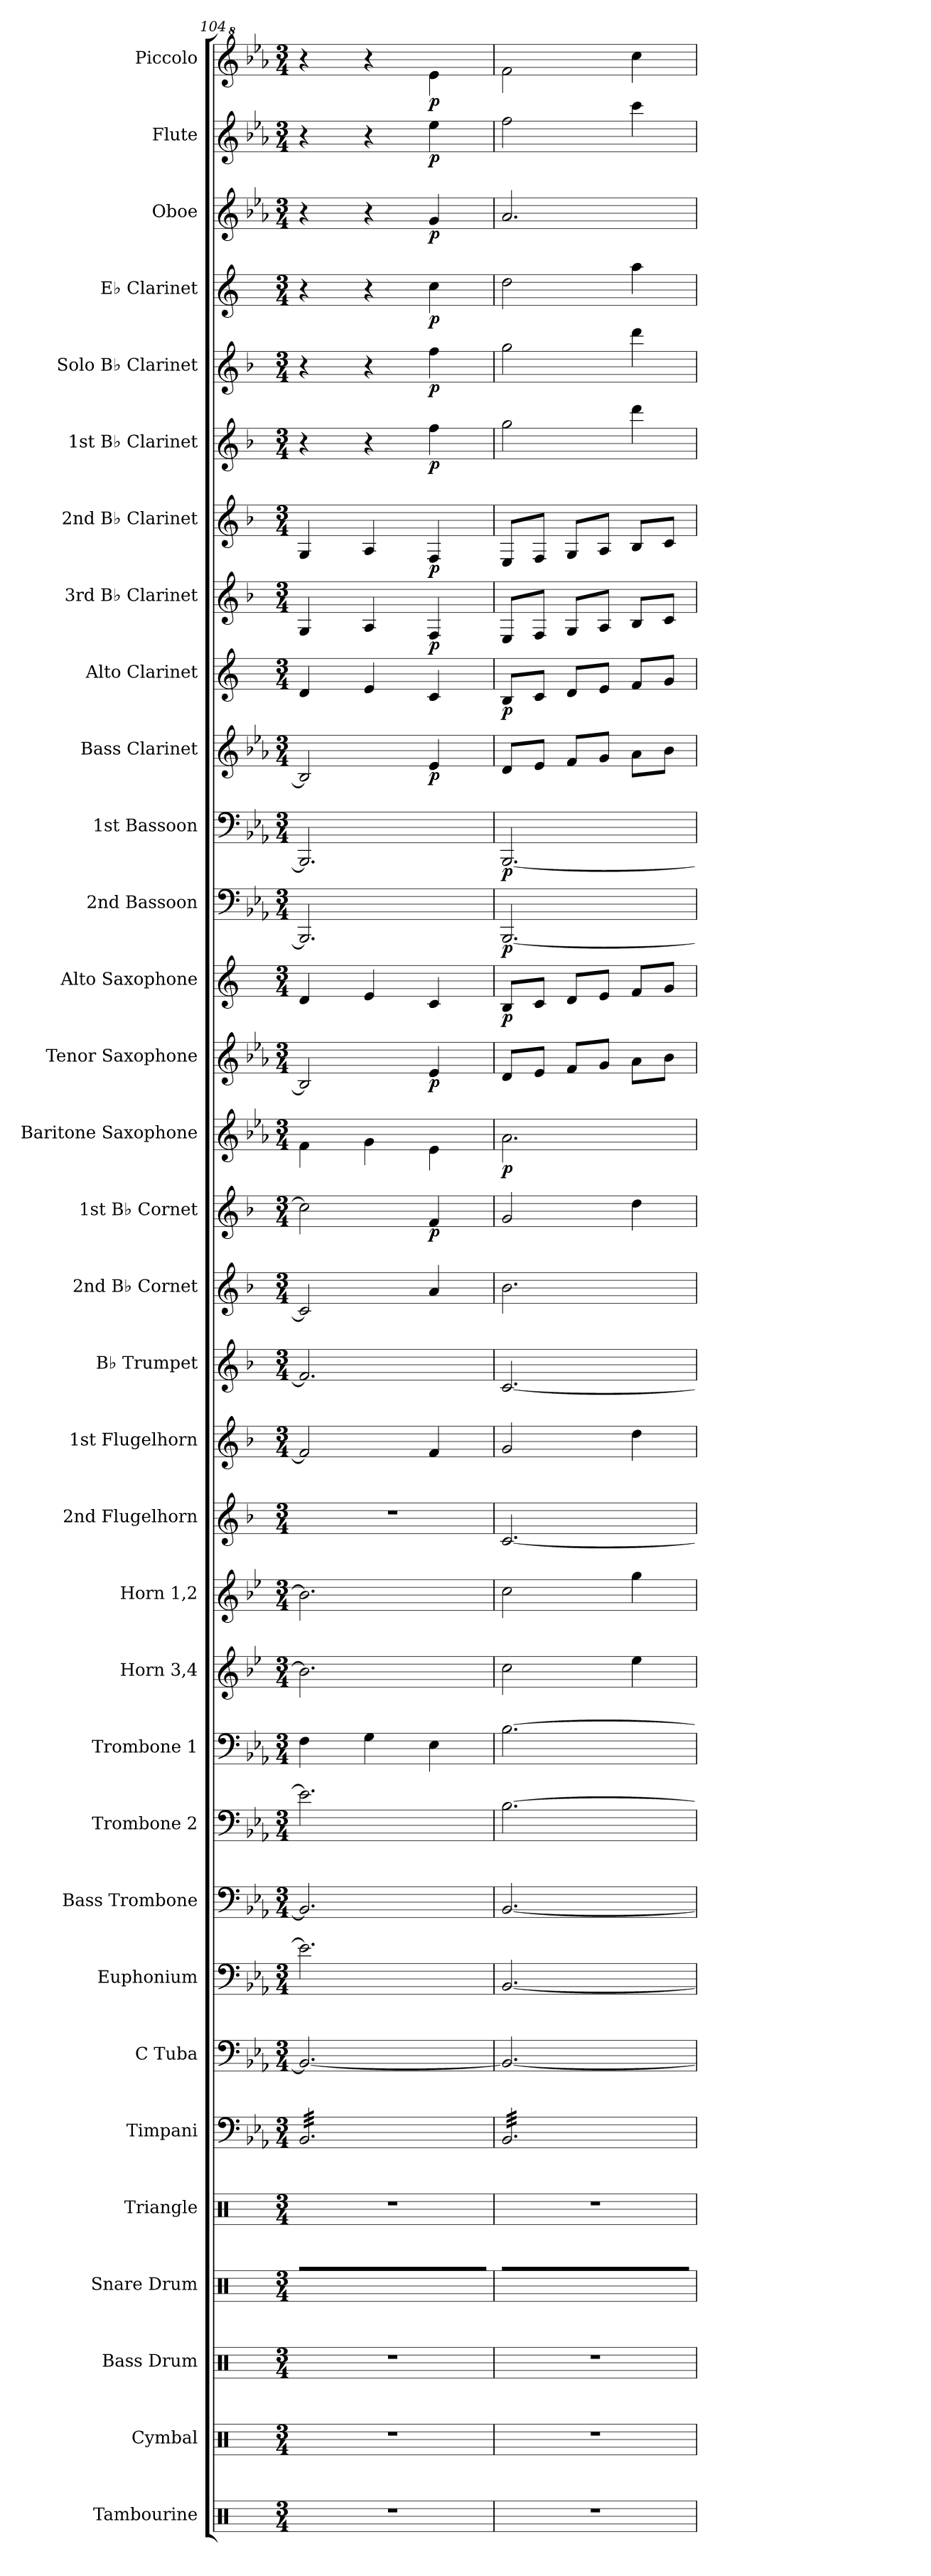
**kern	**kern	**kern	**kern	**kern	**kern	**kern	**kern	**kern	**kern	**kern	**kern	**kern	**kern	**kern	**kern	**kern	**kern	**dynam	**kern	**dynam	**kern	**dynam	**kern	**dynam	**kern	**dynam	**kern	**dynam	**kern	**dynam	**kern	**dynam	**kern	**dynam	**kern	**dynam	**kern	**dynam	**kern	**dynam	**kern	**dynam	**kern	**dynam	**kern	**dynam	**kern	**dynam
*part33	*part32	*part31	*part30	*part29	*part28	*part27	*part26	*part25	*part24	*part23	*part22	*part21	*part20	*part19	*part18	*part17	*part16	*part16	*part15	*part15	*part14	*part14	*part13	*part13	*part12	*part12	*part11	*part11	*part10	*part10	*part9	*part9	*part8	*part8	*part7	*part7	*part6	*part6	*part5	*part5	*part4	*part4	*part3	*part3	*part2	*part2	*part1	*part1
*staff33	*staff32	*staff31	*staff30	*staff29	*staff28	*staff27	*staff26	*staff25	*staff24	*staff23	*staff22	*staff21	*staff20	*staff19	*staff18	*staff17	*staff16	*staff16	*staff15	*staff15	*staff14	*staff14	*staff13	*staff13	*staff12	*staff12	*staff11	*staff11	*staff10	*staff10	*staff9	*staff9	*staff8	*staff8	*staff7	*staff7	*staff6	*staff6	*staff5	*staff5	*staff4	*staff4	*staff3	*staff3	*staff2	*staff2	*staff1	*staff1
*I"Tambourine	*I"Cymbal	*I"Bass Drum	*I"Snare Drum	*I"Triangle	*I"Timpani	*I"C Tuba	*I"Euphonium	*I"Bass Trombone	*I"Trombone 2	*I"Trombone 1	*I"Horn 3,4	*I"Horn 1,2	*I"2nd Flugelhorn	*I"1st Flugelhorn	*I"B♭ Trumpet	*I"2nd B♭ Cornet	*I"1st B♭ Cornet	*	*I"Baritone Saxophone	*	*I"Tenor Saxophone	*	*I"Alto Saxophone	*	*I"2nd Bassoon	*	*I"1st Bassoon	*	*I"Bass Clarinet	*	*I"Alto Clarinet	*	*I"3rd B♭ Clarinet	*	*I"2nd B♭ Clarinet	*	*I"1st B♭ Clarinet	*	*I"Solo B♭ Clarinet	*	*I"E♭ Clarinet	*	*I"Oboe	*	*I"Flute	*	*I"Piccolo	*
*I'Tamb.	*I'Cym.	*I'B. Dr.	*I'Sn. Dr.	*I'Trgl.	*I'Timp.	*I'C Tu.	*I'Eu.	*I'B. Trb.	*I'Trb. 2	*I'Trb. 1	*I'Hn. 3,4	*I'Hn. 1,2	*I'2nd Flghn.	*I'1st Flghn.	*I'B♭ Tpt.	*I'2nd B♭ Cnt.	*I'1st B♭ Cnt.	*	*I'Bar. Sax.	*	*I'T. Sax.	*	*I'A. Sax.	*	*I'2nd Bsn.	*	*I'1st Bsn.	*	*I'B. Cl.	*	*I'A. Cl.	*	*I'3rd B♭ Cl.	*	*I'2nd B♭ Cl.	*	*I'1st B♭ Cl.	*	*I'Solo B♭ Cl.	*	*I'E♭ Cl.	*	*I'Ob.	*	*I'Fl.	*	*I'Picc.	*
*clefX	*clefX	*clefX	*clefX	*clefX	*clefF4	*clefF4	*clefF4	*clefF4	*clefF4	*clefF4	*clefG2	*clefG2	*clefG2	*clefG2	*clefG2	*clefG2	*clefG2	*	*clefG2	*	*clefG2	*	*clefG2	*	*clefF4	*	*clefF4	*	*clefG2	*	*clefG2	*	*clefG2	*	*clefG2	*	*clefG2	*	*clefG2	*	*clefG2	*	*clefG2	*	*clefG2	*	*clefG^2	*
*	*	*	*	*	*	*	*	*	*	*	*ITrd4c7	*ITrd4c7	*ITrd1c2	*ITrd1c2	*ITrd1c2	*ITrd1c2	*ITrd1c2	*	*ITrd12c21	*	*ITrd8c14	*	*ITrd5c9	*	*	*	*	*	*ITrd8c14	*	*ITrd5c9	*	*ITrd1c2	*	*ITrd1c2	*	*ITrd1c2	*	*ITrd1c2	*	*ITrd-2c-3	*	*	*	*	*	*ITrd-7c-12	*
*k[]	*k[]	*k[]	*k[]	*k[]	*k[b-e-a-]	*k[b-e-a-]	*k[b-e-a-]	*k[b-e-a-]	*k[b-e-a-]	*k[b-e-a-]	*k[b-e-a-]	*k[b-e-a-]	*k[b-e-a-]	*k[b-e-a-]	*k[b-e-a-]	*k[b-e-a-]	*k[b-e-a-]	*	*k[b-e-a-]	*	*k[b-e-a-]	*	*k[b-e-a-]	*	*k[b-e-a-]	*	*k[b-e-a-]	*	*k[b-e-a-]	*	*k[b-e-a-]	*	*k[b-e-a-]	*	*k[b-e-a-]	*	*k[b-e-a-]	*	*k[b-e-a-]	*	*k[b-e-a-]	*	*k[b-e-a-]	*	*k[b-e-a-]	*	*k[b-e-a-]	*
*C:	*C:	*C:	*C:	*C:	*E-:	*E-:	*E-:	*E-:	*E-:	*E-:	*E-:	*E-:	*E-:	*E-:	*E-:	*E-:	*E-:	*	*E-:	*	*E-:	*	*E-:	*	*E-:	*	*E-:	*	*E-:	*	*E-:	*	*E-:	*	*E-:	*	*E-:	*	*E-:	*	*E-:	*	*E-:	*	*E-:	*	*E-:	*
*M3/4	*M3/4	*M3/4	*M3/4	*M3/4	*M3/4	*M3/4	*M3/4	*M3/4	*M3/4	*M3/4	*M3/4	*M3/4	*M3/4	*M3/4	*M3/4	*M3/4	*M3/4	*	*M3/4	*	*M3/4	*	*M3/4	*	*M3/4	*	*M3/4	*	*M3/4	*	*M3/4	*	*M3/4	*	*M3/4	*	*M3/4	*	*M3/4	*	*M3/4	*	*M3/4	*	*M3/4	*	*M3/4	*
=104	=104	=104	=104	=104	=104	=104	=104	=104	=104	=104	=104	=104	=104	=104	=104	=104	=104	=104	=104	=104	=104	=104	=104	=104	=104	=104	=104	=104	=104	=104	=104	=104	=104	=104	=104	=104	=104	=104	=104	=104	=104	=104	=104	=104	=104	=104	=104	=104
*	*	*	*tremolo	*	*	*	*	*	*	*	*	*	*	*	*	*	*	*	*	*	*	*	*	*	*	*	*	*	*	*	*	*	*	*	*	*	*	*	*	*	*	*	*	*	*	*	*	*
*	*	*	*	*	*tremolo	*	*	*	*	*	*	*	*	*	*	*	*	*	*	*	*	*	*	*	*	*	*	*	*	*	*	*	*	*	*	*	*	*	*	*	*	*	*	*	*	*	*	*
2.r	2.r	2.r	32R\LLL	2.r	32BB-/LLL	2.BB-/_	2.e-\]	2.BB-/]	2.e-\]	4F\	2.e-\]	2.e-\]	2.r	2e-/]	2.e-/]	2B-/]	2b-\]	.	4F\	.	2BB-/]	.	4F/	.	2.BBB-/]	.	2.BBB-/]	.	2BB-/]	.	4F/	.	4F/	.	4F/	.	4r	.	4r	.	4r	.	4r	.	4r	.	4r	.
.	.	.	32R\	.	32BB-/	.	.	.	.	.	.	.	.	.	.	.	.	.	.	.	.	.	.	.	.	.	.	.	.	.	.	.	.	.	.	.	.	.	.	.	.	.	.	.	.	.	.	.
.	.	.	32R\	.	32BB-/	.	.	.	.	.	.	.	.	.	.	.	.	.	.	.	.	.	.	.	.	.	.	.	.	.	.	.	.	.	.	.	.	.	.	.	.	.	.	.	.	.	.	.
.	.	.	32R\	.	32BB-/	.	.	.	.	.	.	.	.	.	.	.	.	.	.	.	.	.	.	.	.	.	.	.	.	.	.	.	.	.	.	.	.	.	.	.	.	.	.	.	.	.	.	.
.	.	.	32R\	.	32BB-/	.	.	.	.	.	.	.	.	.	.	.	.	.	.	.	.	.	.	.	.	.	.	.	.	.	.	.	.	.	.	.	.	.	.	.	.	.	.	.	.	.	.	.
.	.	.	32R\	.	32BB-/	.	.	.	.	.	.	.	.	.	.	.	.	.	.	.	.	.	.	.	.	.	.	.	.	.	.	.	.	.	.	.	.	.	.	.	.	.	.	.	.	.	.	.
.	.	.	32R\	.	32BB-/	.	.	.	.	.	.	.	.	.	.	.	.	.	.	.	.	.	.	.	.	.	.	.	.	.	.	.	.	.	.	.	.	.	.	.	.	.	.	.	.	.	.	.
.	.	.	32R\	.	32BB-/	.	.	.	.	.	.	.	.	.	.	.	.	.	.	.	.	.	.	.	.	.	.	.	.	.	.	.	.	.	.	.	.	.	.	.	.	.	.	.	.	.	.	.
.	.	.	32R\	.	32BB-/	.	.	.	.	4G\	.	.	.	.	.	.	.	.	4G\	.	.	.	4G/	.	.	.	.	.	.	.	4G/	.	4G/	.	4G/	.	4r	.	4r	.	4r	.	4r	.	4r	.	4r	.
.	.	.	32R\	.	32BB-/	.	.	.	.	.	.	.	.	.	.	.	.	.	.	.	.	.	.	.	.	.	.	.	.	.	.	.	.	.	.	.	.	.	.	.	.	.	.	.	.	.	.	.
.	.	.	32R\	.	32BB-/	.	.	.	.	.	.	.	.	.	.	.	.	.	.	.	.	.	.	.	.	.	.	.	.	.	.	.	.	.	.	.	.	.	.	.	.	.	.	.	.	.	.	.
.	.	.	32R\	.	32BB-/	.	.	.	.	.	.	.	.	.	.	.	.	.	.	.	.	.	.	.	.	.	.	.	.	.	.	.	.	.	.	.	.	.	.	.	.	.	.	.	.	.	.	.
.	.	.	32R\	.	32BB-/	.	.	.	.	.	.	.	.	.	.	.	.	.	.	.	.	.	.	.	.	.	.	.	.	.	.	.	.	.	.	.	.	.	.	.	.	.	.	.	.	.	.	.
.	.	.	32R\	.	32BB-/	.	.	.	.	.	.	.	.	.	.	.	.	.	.	.	.	.	.	.	.	.	.	.	.	.	.	.	.	.	.	.	.	.	.	.	.	.	.	.	.	.	.	.
.	.	.	32R\	.	32BB-/	.	.	.	.	.	.	.	.	.	.	.	.	.	.	.	.	.	.	.	.	.	.	.	.	.	.	.	.	.	.	.	.	.	.	.	.	.	.	.	.	.	.	.
.	.	.	32R\	.	32BB-/	.	.	.	.	.	.	.	.	.	.	.	.	.	.	.	.	.	.	.	.	.	.	.	.	.	.	.	.	.	.	.	.	.	.	.	.	.	.	.	.	.	.	.
!	!	!	!	!	!	!	!	!	!	!	!	!	!	!	!	!	!	!LO:DY:b	!	!	!	!LO:DY:b	!	!	!	!	!	!	!	!LO:DY:b	!	!	!	!LO:DY:b	!	!LO:DY:b	!	!LO:DY:b	!	!LO:DY:b	!	!LO:DY:b	!	!LO:DY:b	!	!LO:DY:b	!	!LO:DY:b
.	.	.	32R\	.	32BB-/	.	.	.	.	4E-\	.	.	.	4e-/	.	4g/	4e-/	p	4E-\	.	4E-/	p	4E-/	.	.	.	.	.	4E-/	p	4E-/	.	4E-/	p	4E-/	p	4ee-\	p	4ee-\	p	4ee-\	p	4g/	p	4ee-\	p	4eee-\	p
.	.	.	32R\	.	32BB-/	.	.	.	.	.	.	.	.	.	.	.	.	.	.	.	.	.	.	.	.	.	.	.	.	.	.	.	.	.	.	.	.	.	.	.	.	.	.	.	.	.	.	.
.	.	.	32R\	.	32BB-/	.	.	.	.	.	.	.	.	.	.	.	.	.	.	.	.	.	.	.	.	.	.	.	.	.	.	.	.	.	.	.	.	.	.	.	.	.	.	.	.	.	.	.
.	.	.	32R\	.	32BB-/	.	.	.	.	.	.	.	.	.	.	.	.	.	.	.	.	.	.	.	.	.	.	.	.	.	.	.	.	.	.	.	.	.	.	.	.	.	.	.	.	.	.	.
.	.	.	32R\	.	32BB-/	.	.	.	.	.	.	.	.	.	.	.	.	.	.	.	.	.	.	.	.	.	.	.	.	.	.	.	.	.	.	.	.	.	.	.	.	.	.	.	.	.	.	.
.	.	.	32R\	.	32BB-/	.	.	.	.	.	.	.	.	.	.	.	.	.	.	.	.	.	.	.	.	.	.	.	.	.	.	.	.	.	.	.	.	.	.	.	.	.	.	.	.	.	.	.
.	.	.	32R\	.	32BB-/	.	.	.	.	.	.	.	.	.	.	.	.	.	.	.	.	.	.	.	.	.	.	.	.	.	.	.	.	.	.	.	.	.	.	.	.	.	.	.	.	.	.	.
.	.	.	32R\JJJ	.	32BB-/JJJ	.	.	.	.	.	.	.	.	.	.	.	.	.	.	.	.	.	.	.	.	.	.	.	.	.	.	.	.	.	.	.	.	.	.	.	.	.	.	.	.	.	.	.
=105	=105	=105	=105	=105	=105	=105	=105	=105	=105	=105	=105	=105	=105	=105	=105	=105	=105	=105	=105	=105	=105	=105	=105	=105	=105	=105	=105	=105	=105	=105	=105	=105	=105	=105	=105	=105	=105	=105	=105	=105	=105	=105	=105	=105	=105	=105	=105	=105
!	!	!	!	!	!	!	!	!	!	!	!	!	!	!	!	!	!	!	!	!LO:DY:b	!	!	!	!LO:DY:b	!	!LO:DY:b	!	!LO:DY:b	!	!	!	!LO:DY:b	!	!	!	!	!	!	!	!	!	!	!	!	!	!	!	!
2.r	2.r	2.r	32R\LLL	2.r	32BB-/LLL	2.BB-/_	[2.BB-/	[2.BB-/	[2.B-\	[2.B-\	2f\	2f\	[2.B-/	2f/	[2.B-/	2.a-\	2f/	.	2.A-\	p	8D/L	.	8D/L	p	[2.BBB-/	p	[2.BBB-/	p	8D/L	.	8D/L	p	8D/L	.	8D/L	.	2ff\	.	2ff\	.	2ff\	.	2.a-/	.	2ff\	.	2fff\	.
.	.	.	32R\	.	32BB-/	.	.	.	.	.	.	.	.	.	.	.	.	.	.	.	.	.	.	.	.	.	.	.	.	.	.	.	.	.	.	.	.	.	.	.	.	.	.	.	.	.	.	.
.	.	.	32R\	.	32BB-/	.	.	.	.	.	.	.	.	.	.	.	.	.	.	.	.	.	.	.	.	.	.	.	.	.	.	.	.	.	.	.	.	.	.	.	.	.	.	.	.	.	.	.
.	.	.	32R\	.	32BB-/	.	.	.	.	.	.	.	.	.	.	.	.	.	.	.	.	.	.	.	.	.	.	.	.	.	.	.	.	.	.	.	.	.	.	.	.	.	.	.	.	.	.	.
.	.	.	32R\	.	32BB-/	.	.	.	.	.	.	.	.	.	.	.	.	.	.	.	8E-/J	.	8E-/J	.	.	.	.	.	8E-/J	.	8E-/J	.	8E-/J	.	8E-/J	.	.	.	.	.	.	.	.	.	.	.	.	.
.	.	.	32R\	.	32BB-/	.	.	.	.	.	.	.	.	.	.	.	.	.	.	.	.	.	.	.	.	.	.	.	.	.	.	.	.	.	.	.	.	.	.	.	.	.	.	.	.	.	.	.
.	.	.	32R\	.	32BB-/	.	.	.	.	.	.	.	.	.	.	.	.	.	.	.	.	.	.	.	.	.	.	.	.	.	.	.	.	.	.	.	.	.	.	.	.	.	.	.	.	.	.	.
.	.	.	32R\	.	32BB-/	.	.	.	.	.	.	.	.	.	.	.	.	.	.	.	.	.	.	.	.	.	.	.	.	.	.	.	.	.	.	.	.	.	.	.	.	.	.	.	.	.	.	.
.	.	.	32R\	.	32BB-/	.	.	.	.	.	.	.	.	.	.	.	.	.	.	.	8F/L	.	8F/L	.	.	.	.	.	8F/L	.	8F/L	.	8F/L	.	8F/L	.	.	.	.	.	.	.	.	.	.	.	.	.
.	.	.	32R\	.	32BB-/	.	.	.	.	.	.	.	.	.	.	.	.	.	.	.	.	.	.	.	.	.	.	.	.	.	.	.	.	.	.	.	.	.	.	.	.	.	.	.	.	.	.	.
.	.	.	32R\	.	32BB-/	.	.	.	.	.	.	.	.	.	.	.	.	.	.	.	.	.	.	.	.	.	.	.	.	.	.	.	.	.	.	.	.	.	.	.	.	.	.	.	.	.	.	.
.	.	.	32R\	.	32BB-/	.	.	.	.	.	.	.	.	.	.	.	.	.	.	.	.	.	.	.	.	.	.	.	.	.	.	.	.	.	.	.	.	.	.	.	.	.	.	.	.	.	.	.
.	.	.	32R\	.	32BB-/	.	.	.	.	.	.	.	.	.	.	.	.	.	.	.	8G/J	.	8G/J	.	.	.	.	.	8G/J	.	8G/J	.	8G/J	.	8G/J	.	.	.	.	.	.	.	.	.	.	.	.	.
.	.	.	32R\	.	32BB-/	.	.	.	.	.	.	.	.	.	.	.	.	.	.	.	.	.	.	.	.	.	.	.	.	.	.	.	.	.	.	.	.	.	.	.	.	.	.	.	.	.	.	.
.	.	.	32R\	.	32BB-/	.	.	.	.	.	.	.	.	.	.	.	.	.	.	.	.	.	.	.	.	.	.	.	.	.	.	.	.	.	.	.	.	.	.	.	.	.	.	.	.	.	.	.
.	.	.	32R\	.	32BB-/	.	.	.	.	.	.	.	.	.	.	.	.	.	.	.	.	.	.	.	.	.	.	.	.	.	.	.	.	.	.	.	.	.	.	.	.	.	.	.	.	.	.	.
.	.	.	32R\	.	32BB-/	.	.	.	.	.	4a-\	4cc\	.	4cc\	.	.	4cc\	.	.	.	8A-\L	.	8A-/L	.	.	.	.	.	8A-\L	.	8A-/L	.	8A-/L	.	8A-/L	.	4ccc\	.	4ccc\	.	4ccc\	.	.	.	4ccc\	.	4cccc\	.
.	.	.	32R\	.	32BB-/	.	.	.	.	.	.	.	.	.	.	.	.	.	.	.	.	.	.	.	.	.	.	.	.	.	.	.	.	.	.	.	.	.	.	.	.	.	.	.	.	.	.	.
.	.	.	32R\	.	32BB-/	.	.	.	.	.	.	.	.	.	.	.	.	.	.	.	.	.	.	.	.	.	.	.	.	.	.	.	.	.	.	.	.	.	.	.	.	.	.	.	.	.	.	.
.	.	.	32R\	.	32BB-/	.	.	.	.	.	.	.	.	.	.	.	.	.	.	.	.	.	.	.	.	.	.	.	.	.	.	.	.	.	.	.	.	.	.	.	.	.	.	.	.	.	.	.
.	.	.	32R\	.	32BB-/	.	.	.	.	.	.	.	.	.	.	.	.	.	.	.	8B-\J	.	8B-/J	.	.	.	.	.	8B-\J	.	8B-/J	.	8B-/J	.	8B-/J	.	.	.	.	.	.	.	.	.	.	.	.	.
.	.	.	32R\	.	32BB-/	.	.	.	.	.	.	.	.	.	.	.	.	.	.	.	.	.	.	.	.	.	.	.	.	.	.	.	.	.	.	.	.	.	.	.	.	.	.	.	.	.	.	.
.	.	.	32R\	.	32BB-/	.	.	.	.	.	.	.	.	.	.	.	.	.	.	.	.	.	.	.	.	.	.	.	.	.	.	.	.	.	.	.	.	.	.	.	.	.	.	.	.	.	.	.
.	.	.	32R\JJJ	.	32BB-/JJJ	.	.	.	.	.	.	.	.	.	.	.	.	.	.	.	.	.	.	.	.	.	.	.	.	.	.	.	.	.	.	.	.	.	.	.	.	.	.	.	.	.	.	.
*	*	*	*	*	*Xtremolo	*	*	*	*	*	*	*	*	*	*	*	*	*	*	*	*	*	*	*	*	*	*	*	*	*	*	*	*	*	*	*	*	*	*	*	*	*	*	*	*	*	*	*
*	*	*	*Xtremolo	*	*	*	*	*	*	*	*	*	*	*	*	*	*	*	*	*	*	*	*	*	*	*	*	*	*	*	*	*	*	*	*	*	*	*	*	*	*	*	*	*	*	*	*	*
=	=	=	=	=	=	=	=	=	=	=	=	=	=	=	=	=	=	=	=	=	=	=	=	=	=	=	=	=	=	=	=	=	=	=	=	=	=	=	=	=	=	=	=	=	=	=	=	=
*-	*-	*-	*-	*-	*-	*-	*-	*-	*-	*-	*-	*-	*-	*-	*-	*-	*-	*-	*-	*-	*-	*-	*-	*-	*-	*-	*-	*-	*-	*-	*-	*-	*-	*-	*-	*-	*-	*-	*-	*-	*-	*-	*-	*-	*-	*-	*-	*-
